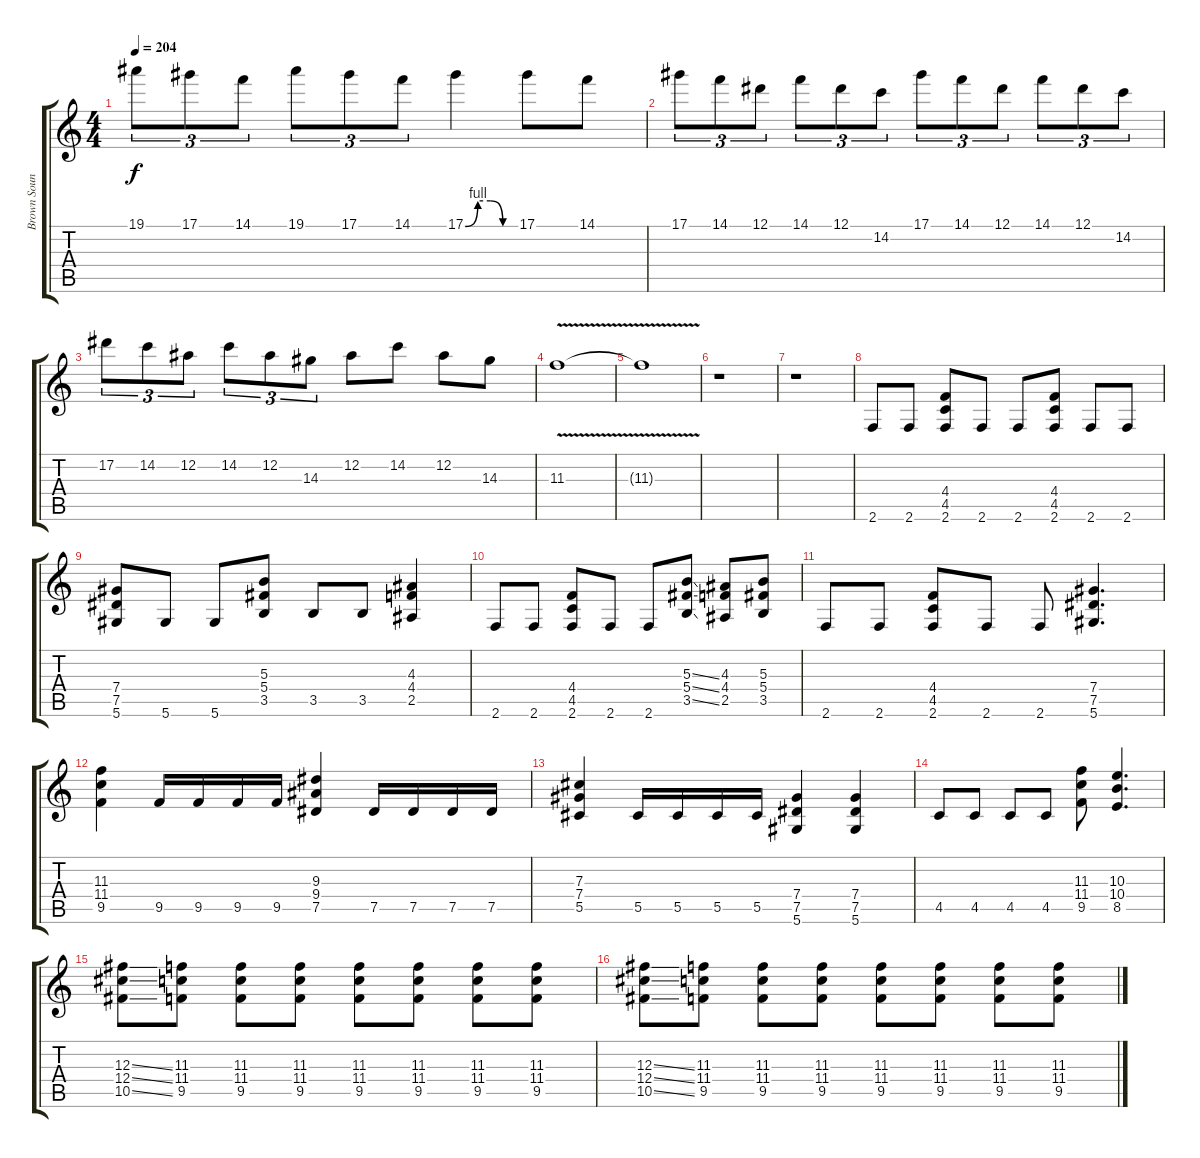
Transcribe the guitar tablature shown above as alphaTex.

\track ("Brown Sound" "Brown Soun") {instrument distortionguitar}
\staff {score tabs}
\tuning (Eb4 Bb3 Gb3 Db3 Ab2 Eb2) {hide}
\ts (4 4)
\tempo 204
\clef g2
\ks c
19.1.8{tu (3 2) dy f} 17.1.8{tu (3 2)} 14.1.8{tu (3 2)} 19.1.8{tu (3 2)} 17.1.8{tu (3 2)} 14.1.8{tu (3 2)} 17.1{be (custom 0 0 15 4 30 4 45 0 60 0)}.4 17.1.8 14.1.8 |
17.1.8{tu (3 2)} 14.1.8{tu (3 2)} 12.1.8{tu (3 2)} 14.1.8{tu (3 2)} 12.1.8{tu (3 2)} 14.2.8{tu (3 2)} 17.1.8{tu (3 2)} 14.1.8{tu (3 2)} 12.1.8{tu (3 2)} 14.1.8{tu (3 2)} 12.1.8{tu (3 2)} 14.2.8{tu (3 2)} |
17.2.8{tu (3 2)} 14.2.8{tu (3 2)} 12.2.8{tu (3 2)} 14.2.8{tu (3 2)} 12.2.8{tu (3 2)} 14.3.8{tu (3 2)} 12.2.8 14.2.8 12.2.8 14.3.8 |
11.3{v}.1 |
11.3{t}.1 |
r.1 |
r.1 |
2.6.8{volume 13 balance 8} 2.6.8 (4.4 4.5 2.6).8 2.6.8 2.6.8 (4.4 4.5 2.6).8 2.6.8 2.6.8 |
(7.4 7.5 5.6).8 5.6.8 5.6.8 (5.3 5.4 3.5).8 3.5.8 3.5.8 (4.3 4.4 2.5).4 |
2.6.8 2.6.8 (4.4 4.5 2.6).8 2.6.8 2.6.8 (5.3{ss} 5.4{ss} 3.5{ss}).8 (4.3 4.4 2.5).8 (5.3 5.4 3.5).8 |
2.6.8 2.6.8 (4.4 4.5 2.6).8 2.6.8 2.6.8 (7.4 7.5 5.6).4{d} |
(11.3 11.4 9.5).4 9.5.16 9.5.16 9.5.16 9.5.16 (9.3 9.4 7.5).4 7.5.16 7.5.16 7.5.16 7.5.16 |
(7.3 7.4 5.5).4 5.5.16 5.5.16 5.5.16 5.5.16 (7.4 7.5 5.6).4 (7.4 7.5 5.6).4 |
4.5.8 4.5.8 4.5.8 4.5.8 (11.3 11.4 9.5).8 (10.3 10.4 8.5).4{d} |
(12.3{ss} 12.4{ss} 10.5{ss}).8 (11.3 11.4 9.5).8 (11.3 11.4 9.5).8 (11.3 11.4 9.5).8 (11.3 11.4 9.5).8 (11.3 11.4 9.5).8 (11.3 11.4 9.5).8 (11.3 11.4 9.5).8 |
(12.3{ss} 12.4{ss} 10.5{ss}).8 (11.3 11.4 9.5).8 (11.3 11.4 9.5).8 (11.3 11.4 9.5).8 (11.3 11.4 9.5).8 (11.3 11.4 9.5).8 (11.3 11.4 9.5).8 (11.3 11.4 9.5).8
